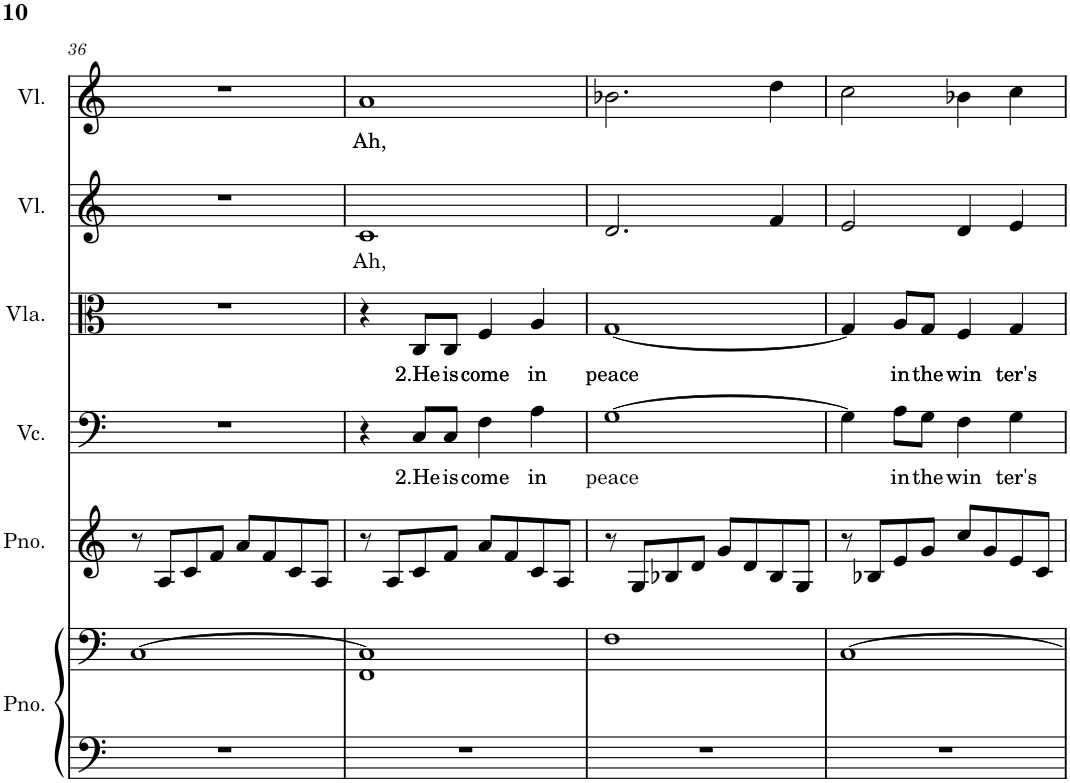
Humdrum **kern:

**kern	**kern	**kern	**kern	**text	**kern	**text	**kern	**text	**kern	**text
*part6	*part6	*part5	*part4	*part4	*part3	*part3	*part2	*part2	*part1	*part1
*staff7	*staff6	*staff5	*staff4	*staff4	*staff3	*staff3	*staff2	*staff2	*staff1	*staff1
*I"Piano, Staff-2	*	*I"Piano, Staff-1	*I"Cello, Violoncello.	*	*I"Altviool, Viola.	*	*I"Viool, Violino II.	*	*I"Viool, Violino I.	*
*I'Pno.	*	*I'Pno.	*I'Vc.	*	*I'Vla.	*	*I'Vl.	*	*I'Vl.	*
!!LO:PB:g=z
*clefF4	*clefF4	*clefG2	*clefF4	*	*clefC3	*	*clefG2	*	*clefG2	*
*k[]	*k[]	*k[]	*k[]	*	*k[]	*	*k[]	*	*k[]	*
*M2/2	*M2/2	*M2/2	*M2/2	*	*M2/2	*	*M2/2	*	*M2/2	*
=36	=36	=36	=36	=36	=36	=36	=36	=36	=36	=36
1r	[1C	8r	1r	.	1r	.	1r	.	1r	.
.	.	8A/L	.	.	.	.	.	.	.	.
.	.	8c/	.	.	.	.	.	.	.	.
.	.	8f/J	.	.	.	.	.	.	.	.
.	.	8a/L	.	.	.	.	.	.	.	.
.	.	8f/	.	.	.	.	.	.	.	.
.	.	8c/	.	.	.	.	.	.	.	.
.	.	8A/J	.	.	.	.	.	.	.	.
=37	=37	=37	=37	=37	=37	=37	=37	=37	=37	=37
*	*^	*	*	*	*	*	*	*	*	*
!	!	!	!	!	!	!	!	!	!LO:LY:b	!	!LO:LY:b
1r	1C]	1FF	8r	4r	.	4r	.	1c	Ah,	1a	Ah,
.	.	.	8A/L	.	.	.	.	.	.	.	.
!	!	!	!	!	!LO:LY:b	!	!LO:LY:b	!	!	!	!
.	.	.	8c/	8C/L	2.He	8C/L	2.He	.	.	.	.
!	!	!	!	!	!LO:LY:b	!	!LO:LY:b	!	!	!	!
.	.	.	8f/J	8C/J	is	8C/J	is	.	.	.	.
!	!	!	!	!	!LO:LY:b	!	!LO:LY:b	!	!	!	!
.	.	.	8a/L	4F\	come	4F/	come	.	.	.	.
.	.	.	8f/	.	.	.	.	.	.	.	.
!	!	!	!	!	!LO:LY:b	!	!LO:LY:b	!	!	!	!
.	.	.	8c/	4A\	in	4A/	in	.	.	.	.
.	.	.	8A/J	.	.	.	.	.	.	.	.
*	*v	*v	*	*	*	*	*	*	*	*	*
=38	=38	=38	=38	=38	=38	=38	=38	=38	=38	=38
!	!	!	!	!LO:LY:b	!	!LO:LY:b	!	!	!	!
1r	1F	8r	[1G	peace	[1G	peace	2.d/	.	2.b-X\	.
.	.	8G/L	.	.	.	.	.	.	.	.
.	.	8B-X/	.	.	.	.	.	.	.	.
.	.	8d/J	.	.	.	.	.	.	.	.
.	.	8g/L	.	.	.	.	.	.	.	.
.	.	8d/	.	.	.	.	.	.	.	.
.	.	8B-/	.	.	.	.	4f/	.	4dd\	.
.	.	8G/J	.	.	.	.	.	.	.	.
=39	=39	=39	=39	=39	=39	=39	=39	=39	=39	=39
1r	[1C	8r	4G\]	.	4G/]	.	2e/	.	2cc\	.
.	.	8B-X/L	.	.	.	.	.	.	.	.
!	!	!	!	!LO:LY:b	!	!LO:LY:b	!	!	!	!
.	.	8e/	8A\L	in	8A/L	in	.	.	.	.
!	!	!	!	!LO:LY:b	!	!LO:LY:b	!	!	!	!
.	.	8g/J	8G\J	the	8G/J	the	.	.	.	.
!	!	!	!	!LO:LY:b	!	!LO:LY:b	!	!	!	!
.	.	8cc/L	4F\	win	4F/	win	4d/	.	4b-X\	.
.	.	8g/	.	.	.	.	.	.	.	.
!	!	!	!	!LO:LY:b	!	!LO:LY:b	!	!	!	!
.	.	8e/	4G\	ter's	4G/	ter's	4e/	.	4cc\	.
.	.	8c/J	.	.	.	.	.	.	.	.
=	=	=	=	=	=	=	=	=	=	=
*-	*-	*-	*-	*-	*-	*-	*-	*-	*-	*-
